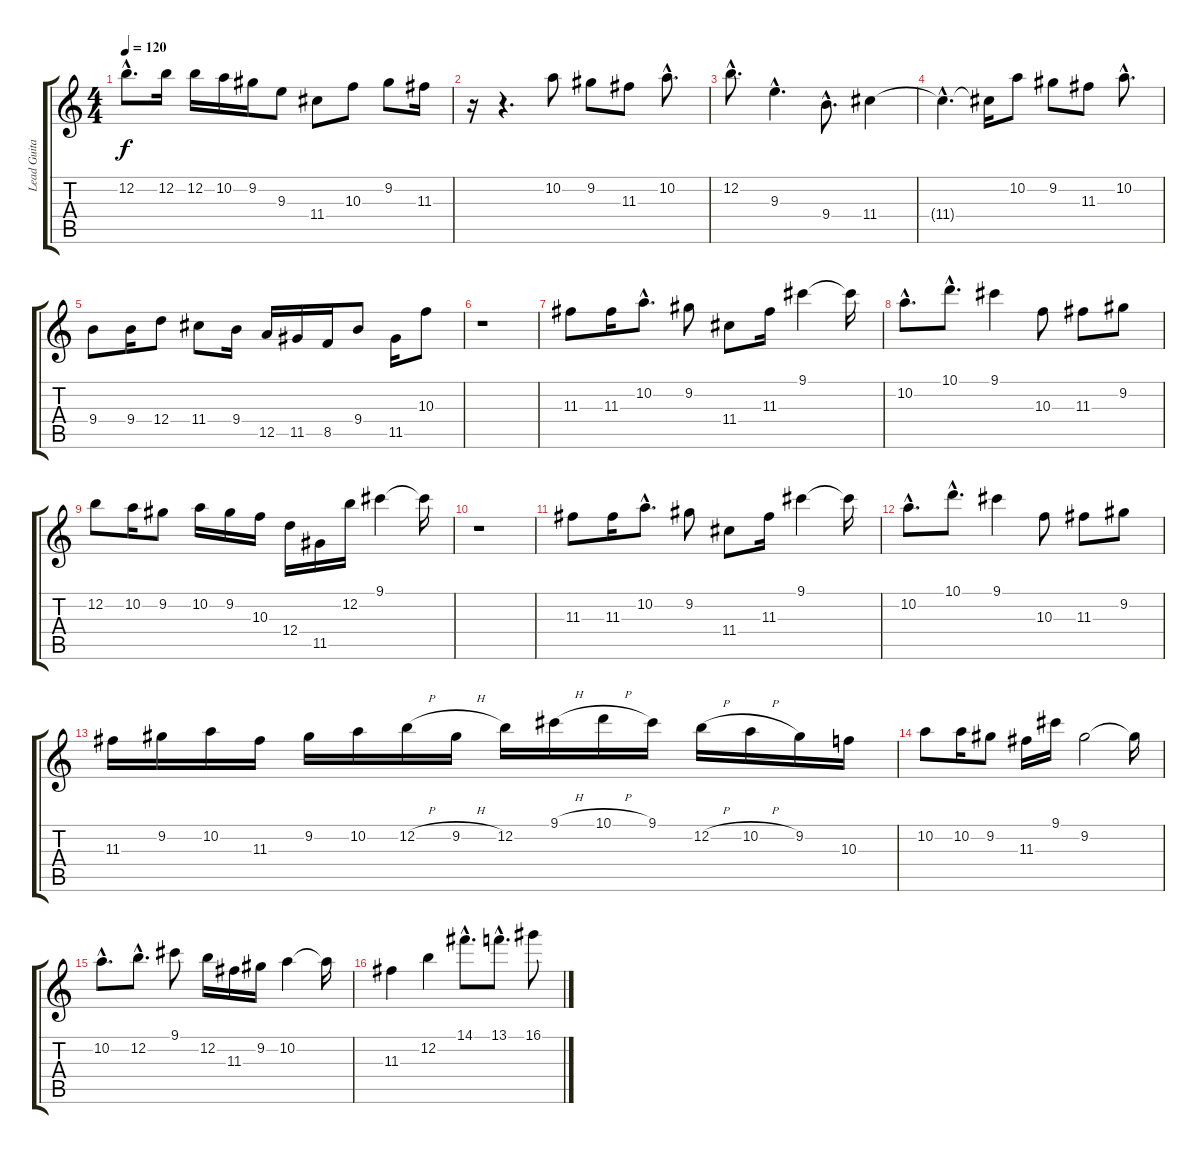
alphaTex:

\track ("Lead Guitar 1" "Lead Guita") {instrument distortionguitar}
\staff {score tabs}
\tuning (E4 B3 G3 D3 A2 E2) {hide}
\ts (4 4)
\tempo 120
\clef g2
\ks c
12.2{hac}.8{d dy f} 12.2.16 12.2.16 10.2.16 9.2.16 9.3.8 11.4.8 10.3.8 9.2.8 11.3.16 |
r.16 r.4{d} 10.2.8 9.2.8 11.3.8 10.2{hac}.8{d} |
12.2{hac}.8{d} 9.3{hac}.4{d} 9.4{hac}.8{d} 11.4.4 |
11.4{hac t}.4{d} 11.4{t}.16 10.2.8 9.2.8 11.3.8 10.2{hac}.8{d} |
9.4.8 9.4.16 12.4.8 11.4.8 9.4.16 12.5.16 11.5.16 8.5.16 9.4.8 11.5.16 10.3.8 |
r.1 |
11.3.8 11.3.16 10.2{hac}.8{d} 9.2.8 11.4.8 11.3.16 9.1.4 9.1{t}.16 |
10.2{hac}.8{d} 10.1{hac}.8{d} 9.1.4 10.3.8 11.3.8 9.2.8 |
12.2.8 10.2.16 9.2.8 10.2.16 9.2.16 10.3.16 12.4.16 11.5.16 12.2.16 9.1.4 9.1{t}.16 |
r.1 |
11.3.8 11.3.16 10.2{hac}.8{d} 9.2.8 11.4.8 11.3.16 9.1.4 9.1{t}.16 |
10.2{hac}.8{d} 10.1{hac}.8{d} 9.1.4 10.3.8 11.3.8 9.2.8 |
11.3.16 9.2.16 10.2.16 11.3.16 9.2.16 10.2.16 12.2{h}.16 9.2{h}.16 12.2.16 9.1{h}.16 10.1{h}.16 9.1.16 12.2{h}.16 10.2{h}.16 9.2.16 10.3.16 |
10.2.8 10.2.16 9.2.8 11.3.16 9.1.16 9.2.2 9.2{t}.16 |
10.2{hac}.8{d} 12.2{hac}.8{d} 9.1.8 12.2.16 11.3.16 9.2.16 10.2.4 10.2{t}.16 |
11.3.4 12.2.4 14.1{hac}.8{d} 13.1{hac}.8{d} 16.1.8
